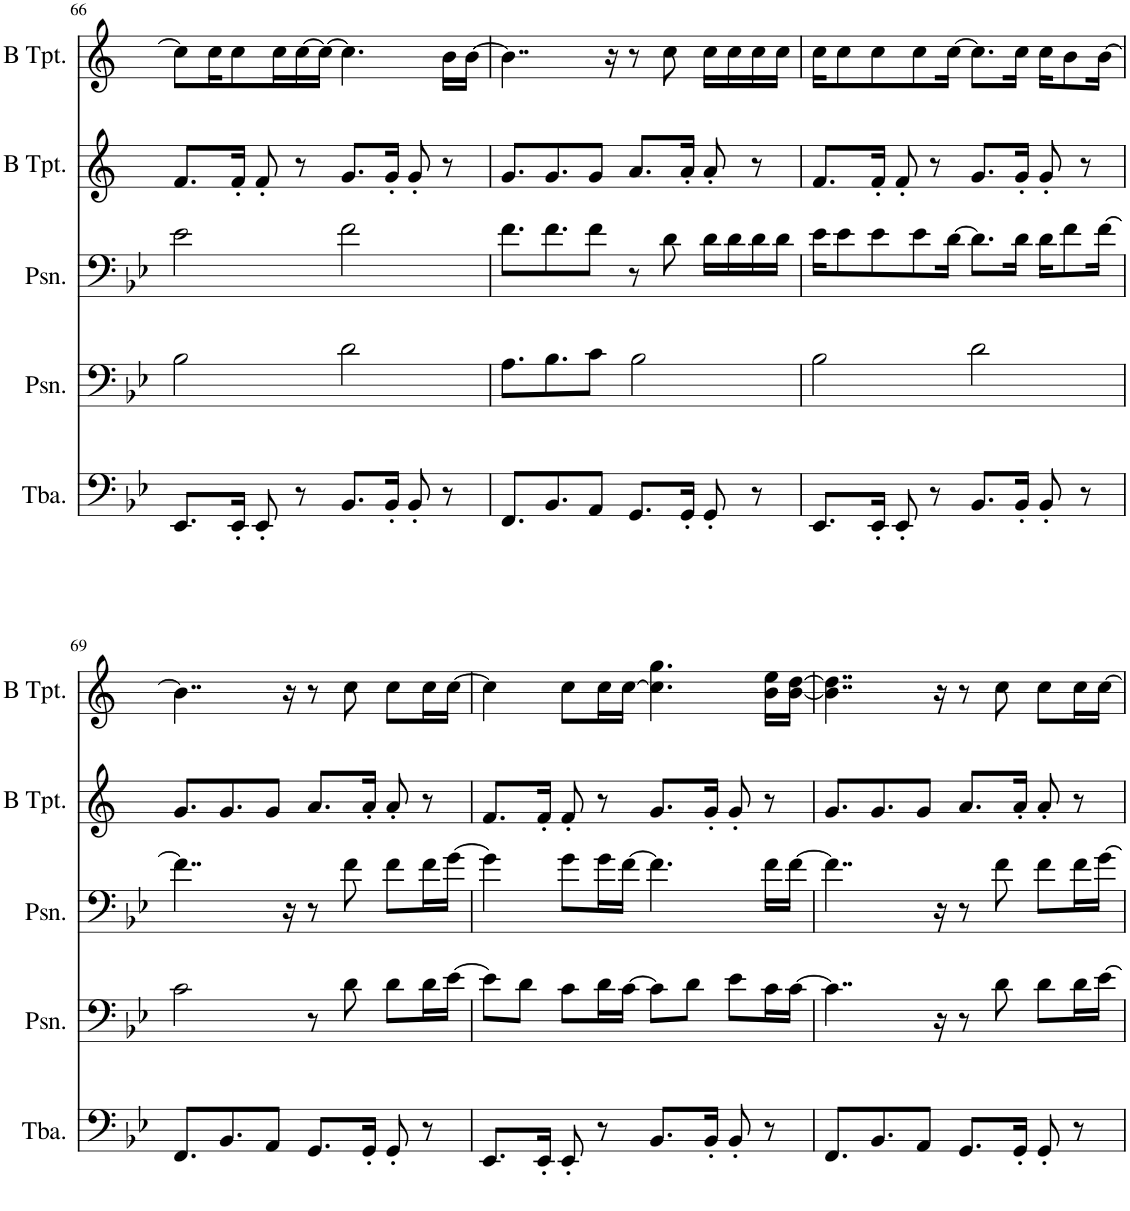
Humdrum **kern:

**kern	**kern	**kern	**kern	**kern
*part5	*part4	*part3	*part2	*part1
*staff5	*staff4	*staff3	*staff2	*staff1
*I"Tuba	*I"Posaune	*I"Posaune	*I"Trompete in B	*I"Trompete in B
*I'Tba.	*I'Psn.	*I'Psn.	*	*
!!LO:PB:g=z
*clefF4	*clefF4	*clefF4	*clefG2	*clefG2
*	*	*	*Trd1c2	*Trd1c2
*k[b-e-]	*k[b-e-]	*k[b-e-]	*k[]	*k[]
*M4/4	*M4/4	*M4/4	*M4/4	*M4/4
=66	=66	=66	=66	=66
8.EE-/L	2B-\	2e-\	8.f/L	8cc\L]
.	.	.	.	16cc\K
16EE-'/Jk	.	.	16f'/Jk	8cc\
8EE-'/	.	.	8f'/	.
.	.	.	.	16cc\L
8r	.	.	8r	[16cc\
.	.	.	.	16cc\JJ_
8.BB-/L	2d\	2f\	8.g/L	4.cc\]
16BB-'/Jk	.	.	16g'/Jk	.
8BB-'/	.	.	8g'/	.
8r	.	.	8r	16b\LL
.	.	.	.	[16b\JJ
=67	=67	=67	=67	=67
8.FF/L	8.A\L	8.f\L	8.g/L	4..b\]
8.BB-/	8.B-\	8.f\	8.g/	.
8AA/J	8c\J	8f\J	8g/J	.
.	.	.	.	16r
8.GG/L	2B-\	8r	8.a/L	8r
.	.	8d\	.	8cc\
16GG'/Jk	.	.	16a'/Jk	.
8GG'/	.	16d\LL	8a'/	16cc\LL
.	.	16d\	.	16cc\
8r	.	16d\	8r	16cc\
.	.	16d\JJ	.	16cc\JJ
=68	=68	=68	=68	=68
8.EE-/L	2B-\	16e-\KL	8.f/L	16cc\KL
.	.	8e-\	.	8cc\
16EE-'/Jk	.	8e-\	16f'/Jk	8cc\
8EE-'/	.	.	8f'/	.
.	.	8e-\	.	8cc\
8r	.	.	8r	.
.	.	[16d\Jk	.	[16cc\Jk
8.BB-/L	2d\	8.d\L]	8.g/L	8.cc\L]
16BB-'/Jk	.	16d\Jk	16g'/Jk	16cc\Jk
8BB-'/	.	16d\KL	8g'/	16cc\KL
.	.	8f\	.	8b\
8r	.	.	8r	.
.	.	[16f\Jk	.	[16b\Jk
!!LO:LB:g=z
=69	=69	=69	=69	=69
8.FF/L	2c\	4..f\]	8.g/L	4..b\]
8.BB-/	.	.	8.g/	.
8AA/J	.	.	8g/J	.
.	.	16r	.	16r
8.GG/L	8r	8r	8.a/L	8r
.	8d\	8f\	.	8cc\
16GG'/Jk	.	.	16a'/Jk	.
8GG'/	8d\L	8f\L	8a'/	8cc\L
8r	16d\L	16f\L	8r	16cc\L
.	[16e-\JJ	[16g\JJ	.	[16cc\JJ
=70	=70	=70	=70	=70
8.EE-/L	8e-\L]	4g\]	8.f/L	4cc\]
.	8d\J	.	.	.
16EE-'/Jk	.	.	16f'/Jk	.
8EE-'/	8c\L	8g\L	8f'/	8cc\L
8r	16d\L	16g\L	8r	16cc\L
.	[16c\JJ	[16f\JJ	.	[16cc\JJ
8.BB-/L	8c\L]	4.f\]	8.g/L	4.cc\] 4.gg\
.	8d\J	.	.	.
16BB-'/Jk	.	.	16g'/Jk	.
8BB-'/	8e-\L	.	8g'/	.
8r	16c\L	16f\LL	8r	16b\ 16ee\LL
.	[16c\JJ	[16f\JJ	.	[16b\ [16dd\JJ
=71	=71	=71	=71	=71
8.FF/L	4..c\]	4..f\]	8.g/L	4..b\] 4..dd\]
8.BB-/	.	.	8.g/	.
8AA/J	.	.	8g/J	.
.	16r	16r	.	16r
8.GG/L	8r	8r	8.a/L	8r
.	8d\	8f\	.	8cc\
16GG'/Jk	.	.	16a'/Jk	.
8GG'/	8d\L	8f\L	8a'/	8cc\L
8r	16d\L	16f\L	8r	16cc\L
.	[16e-\JJ	[16g\JJ	.	[16cc\JJ
=	=	=	=	=
*-	*-	*-	*-	*-
